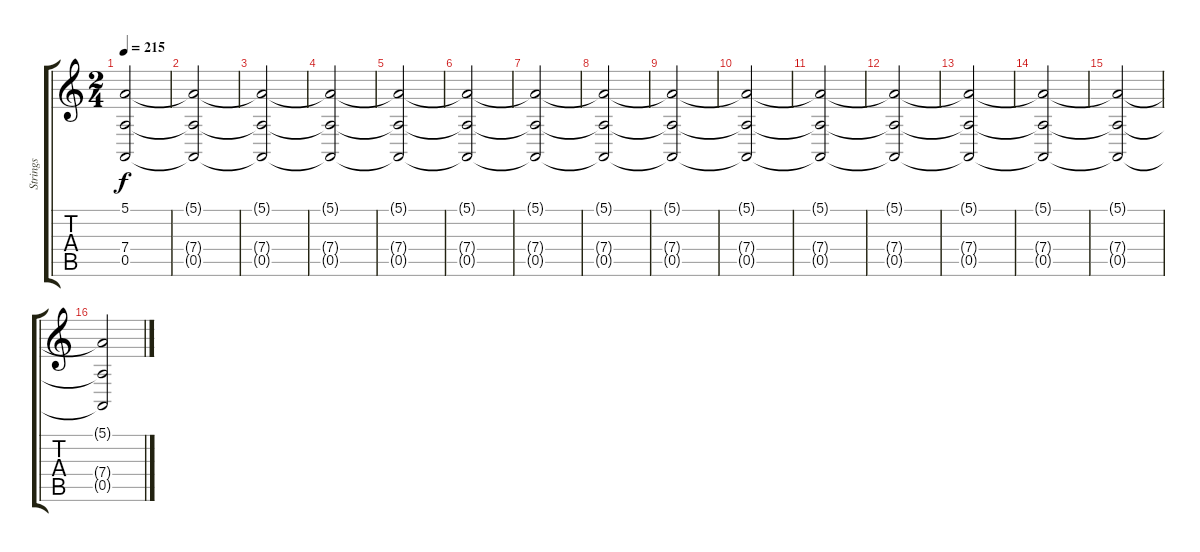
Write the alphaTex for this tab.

\track ("Strings" "Strings") {instrument stringensemble2}
\staff {score tabs}
\tuning (E4 B3 G3 D3 A2 E2) {hide}
\ts (2 4)
\tempo 215
\clef g2
\ks c
(5.1{t} 7.4{t} 0.5{t}).2{dy f} |
(5.1{t} 7.4{t} 0.5{t}).2 |
(5.1{t} 7.4{t} 0.5{t}).2 |
(5.1{t} 7.4{t} 0.5{t}).2 |
(5.1{t} 7.4{t} 0.5{t}).2 |
(5.1{t} 7.4{t} 0.5{t}).2 |
(5.1{t} 7.4{t} 0.5{t}).2 |
(5.1{t} 7.4{t} 0.5{t}).2 |
(5.1{t} 7.4{t} 0.5{t}).2 |
(5.1{t} 7.4{t} 0.5{t}).2 |
(5.1{t} 7.4{t} 0.5{t}).2 |
(5.1{t} 7.4{t} 0.5{t}).2 |
(5.1{t} 7.4{t} 0.5{t}).2 |
(5.1{t} 7.4{t} 0.5{t}).2 |
(5.1{t} 7.4{t} 0.5{t}).2 |
(5.1{t} 7.4{t} 0.5{t}).2
